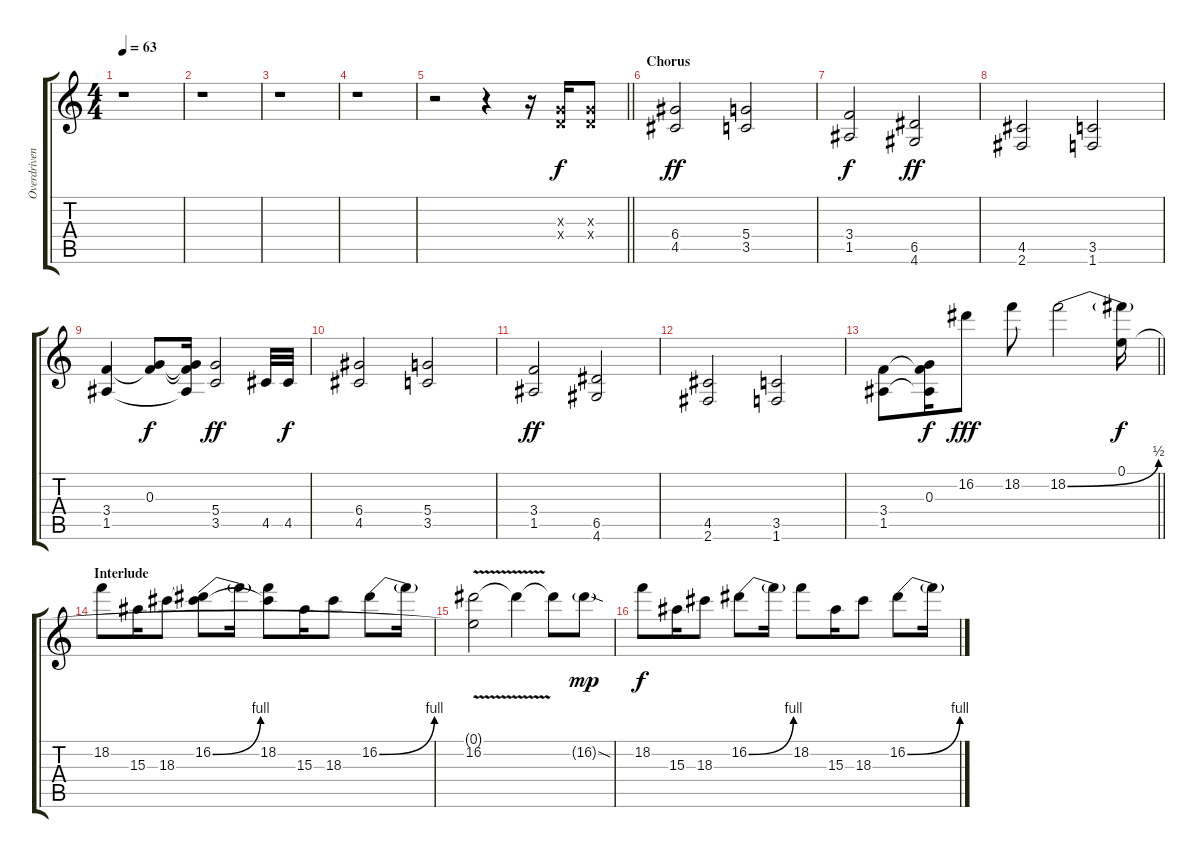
\track ("Overdriven Guitar" "Overdriven") {instrument overdrivenguitar}
\staff {score tabs}
\tuning (E4 B3 G3 D3 A2 E2) {hide}
\ts (4 4)
\tempo 63
\clef g2
\ks c
r.1{dy f} |
r.1 |
r.1 |
r.1 |
\barLineRight lightlight
r.2 r.4 r.16 (0.3{x} 0.4{x}).16 (0.3{x} 0.4{x}).8 |
\section ("" "Chorus")
(6.4 4.5).2{dy ff} (5.4 3.5).2 |
(3.4 1.5).2{dy f} (6.5 4.6).2{dy ff} |
(4.5 2.6).2 (3.5 1.6).2 |
(3.4 1.5).4 (0.3 3.4{t}).8{dy f} (0.3{t} 3.4{t} 1.5{t}).16 (5.4 3.5).2{dy ff} 4.5.32 4.5.32{dy f} |
(6.4 4.5).2 (5.4 3.5).2 |
(3.4 1.5).2{dy ff} (6.5 4.6).2 |
(4.5 2.6).2 (3.5 1.6).2 |
\barLineRight lightlight
(3.4 1.5).8 (0.3 3.4{t} 1.5{t}).16{dy f} 16.2.8{dy fff} 18.2.8 18.2{be (bend 0 0 60 2)}.2 (0.1 18.2{t}).16{dy f} |
\section ("" "Interlude")
18.2.8 15.3.16 18.3.8 (16.2{be (bend 0 0 60 4)} 18.3{t}).8 16.2{t}.16 (18.2 18.3{t}).8 15.3.16 18.3.8 16.2{be (bend 0 0 60 4)}.8 16.2{t}.16 |
(0.1{t} 16.2{v}).2 16.2{t}.4 16.2{t}.8 16.2{sod g}.8{dy mp} |
18.2.8{dy f} 15.3.16 18.3.8 16.2{be (bend 0 0 60 4)}.8 16.2{t}.16 18.2.8 15.3.16 18.3.8 16.2{be (bend 0 0 60 4)}.8 16.2{t}.16
